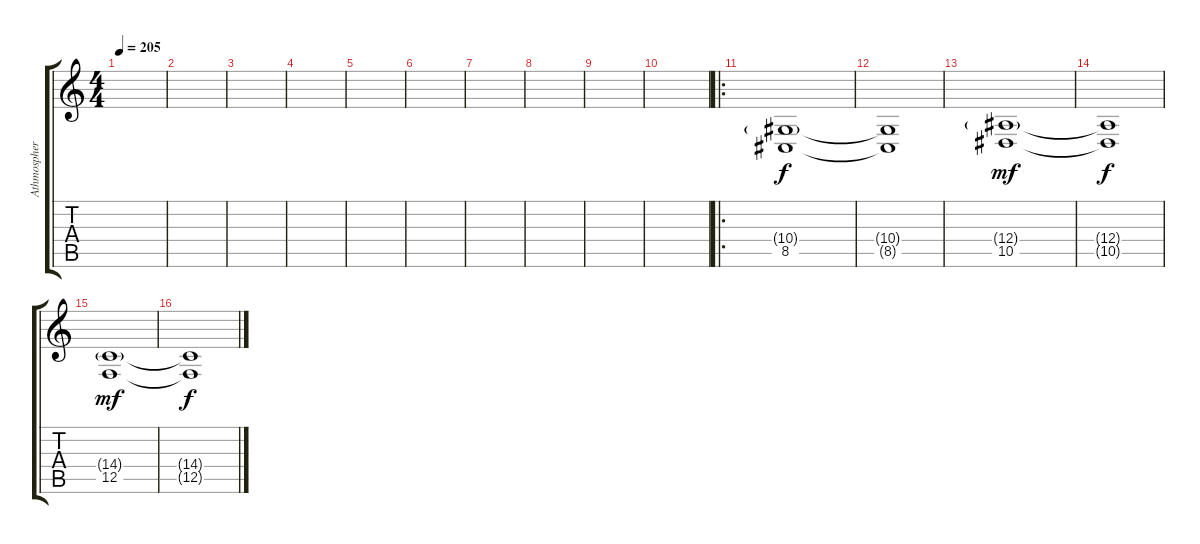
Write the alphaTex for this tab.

\track ("Athmosphere" "Athmospher") {instrument fx4atmosphere}
\staff {score tabs}
\tuning (C4 G3 Eb3 Bb2 F2 C2) {hide}
\ts (4 4)
\tempo 205
\clef g2
\ks c
|
|
|
|
|
|
|
|
|
|
\ro
(10.4{g} 8.5).1 |
(10.4{t} 8.5{t}).1{dy f} |
(12.4{g} 10.5).1{dy mf} |
(12.4{t} 10.5{t}).1{dy f} |
(14.4{g} 12.5).1{dy mf} |
(14.4{t} 12.5{t}).1{dy f}
